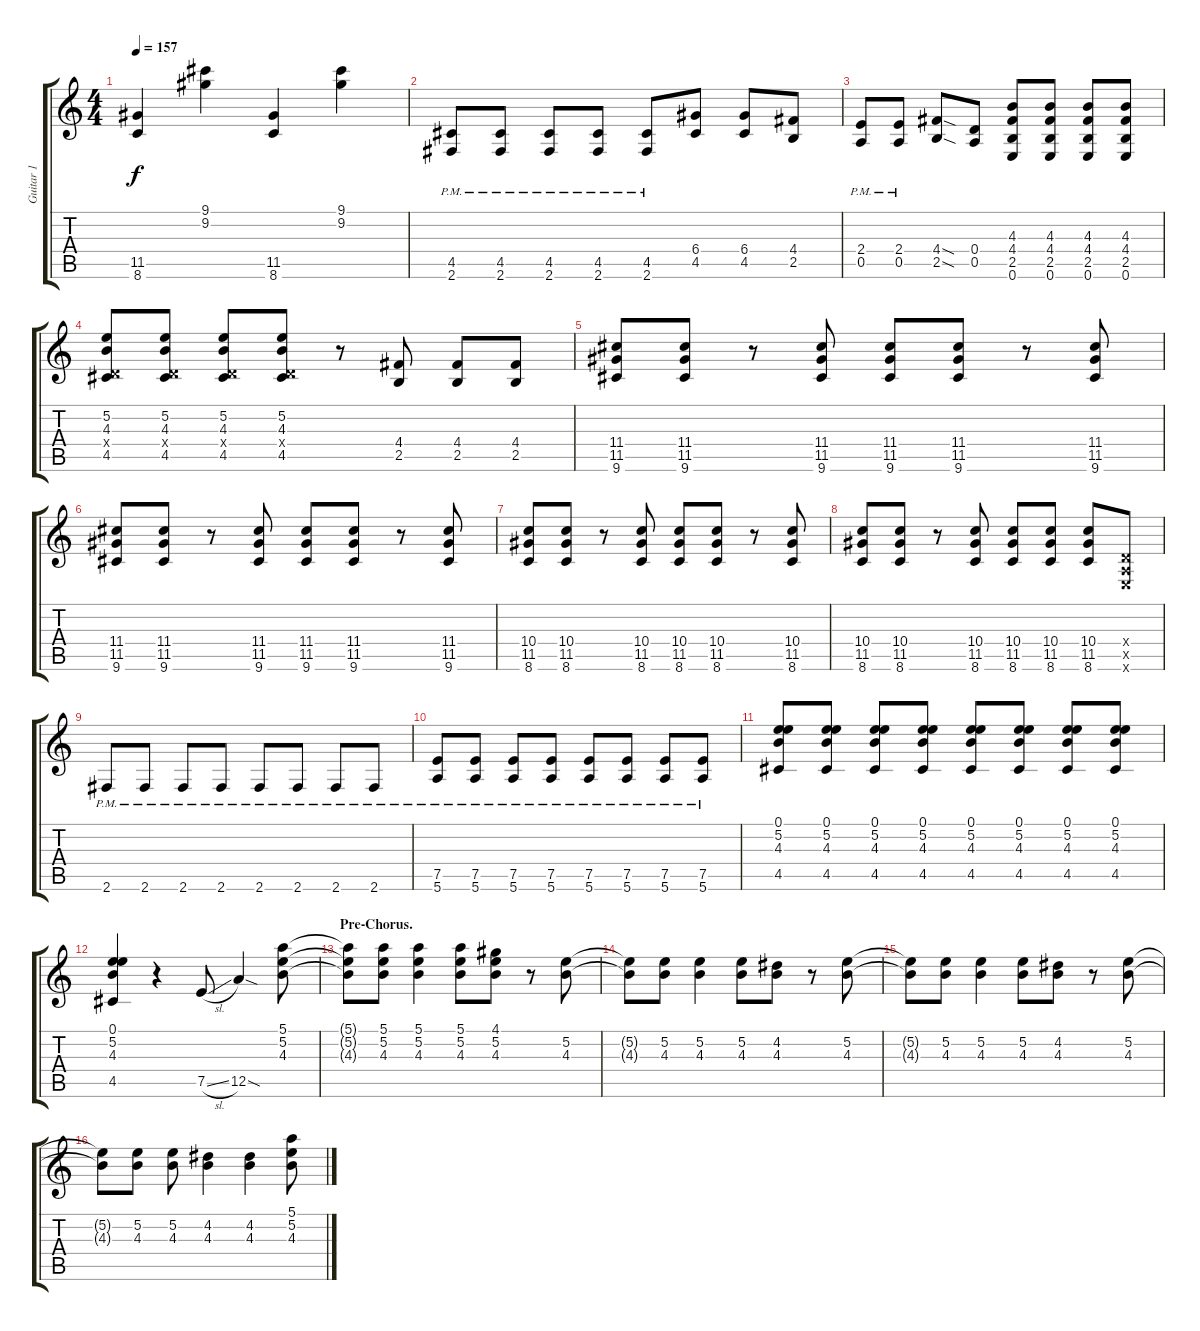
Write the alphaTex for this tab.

\track ("Guitar 1" "Guitar 1") {instrument overdrivenguitar}
\staff {score tabs}
\tuning (E4 B3 G3 D3 A2 E2) {hide}
\ts (4 4)
\tempo 157
\clef g2
\ks c
(11.5 8.6).4{dy f} (9.1 9.2).4 (11.5 8.6).4 (9.1 9.2).4 |
(4.5{pm} 2.6{pm}).8 (4.5{pm} 2.6{pm}).8 (4.5{pm} 2.6{pm}).8 (4.5{pm} 2.6{pm}).8 (4.5{pm} 2.6{pm}).8 (6.4 4.5).8 (6.4 4.5).8 (4.4 2.5).8 |
(2.4{pm} 0.5{pm}).8 (2.4{pm} 0.5{pm}).8 (4.4{sod} 2.5{sod}).8 (0.4 0.5).8 (4.3 4.4 2.5 0.6).8 (4.3 4.4 2.5 0.6).8 (4.3 4.4 2.5 0.6).8 (4.3 4.4 2.5 0.6).8 |
(5.2 4.3 0.4{x} 4.5).8 (5.2 4.3 0.4{x} 4.5).8 (5.2 4.3 0.4{x} 4.5).8 (5.2 4.3 0.4{x} 4.5).8 r.8 (4.4 2.5).8 (4.4 2.5).8 (4.4 2.5).8 |
(11.4 11.5 9.6).8 (11.4 11.5 9.6).8 r.8 (11.4 11.5 9.6).8 (11.4 11.5 9.6).8 (11.4 11.5 9.6).8 r.8 (11.4 11.5 9.6).8 |
(11.4 11.5 9.6).8 (11.4 11.5 9.6).8 r.8 (11.4 11.5 9.6).8 (11.4 11.5 9.6).8 (11.4 11.5 9.6).8 r.8 (11.4 11.5 9.6).8 |
(10.4 11.5 8.6).8 (10.4 11.5 8.6).8 r.8 (10.4 11.5 8.6).8 (10.4 11.5 8.6).8 (10.4 11.5 8.6).8 r.8 (10.4 11.5 8.6).8 |
(10.4 11.5 8.6).8 (10.4 11.5 8.6).8 r.8 (10.4 11.5 8.6).8 (10.4 11.5 8.6).8 (10.4 11.5 8.6).8 (10.4 11.5 8.6).8 (0.4{x} 0.5{x} 0.6{x}).8 |
2.6{pm}.8 2.6{pm}.8 2.6{pm}.8 2.6{pm}.8 2.6{pm}.8 2.6{pm}.8 2.6{pm}.8 2.6{pm}.8 |
(7.5 5.6{pm}).8 (7.5 5.6{pm}).8 (7.5 5.6{pm}).8 (7.5 5.6{pm}).8 (7.5 5.6{pm}).8 (7.5 5.6{pm}).8 (7.5 5.6{pm}).8 (7.5 5.6{pm}).8 |
(0.1 5.2 4.3 4.5).8 (0.1 5.2 4.3 4.5).8 (0.1 5.2 4.3 4.5).8 (0.1 5.2 4.3 4.5).8 (0.1 5.2 4.3 4.5).8 (0.1 5.2 4.3 4.5).8 (0.1 5.2 4.3 4.5).8 (0.1 5.2 4.3 4.5).8 |
(0.1 5.2 4.3 4.5).4 r.4 7.5{sl}.8 12.5{sod}.4 (5.1 5.2 4.3).8 |
\section ("" "Pre-Chorus.")
(5.1{t} 5.2{t} 4.3{t}).8 (5.1 5.2 4.3).8 (5.1 5.2 4.3).4 (5.1 5.2 4.3).8 (4.1 5.2 4.3).8 r.8 (5.2 4.3).8 |
(5.2{t} 4.3{t}).8 (5.2 4.3).8 (5.2 4.3).4 (5.2 4.3).8 (4.2 4.3).8 r.8 (5.2 4.3).8 |
(5.2{t} 4.3{t}).8 (5.2 4.3).8 (5.2 4.3).4 (5.2 4.3).8 (4.2 4.3).8 r.8 (5.2 4.3).8 |
(5.2{t} 4.3{t}).8 (5.2 4.3).8 (5.2 4.3).8 (4.2 4.3).4 (4.2 4.3).4 (5.1 5.2 4.3).8
